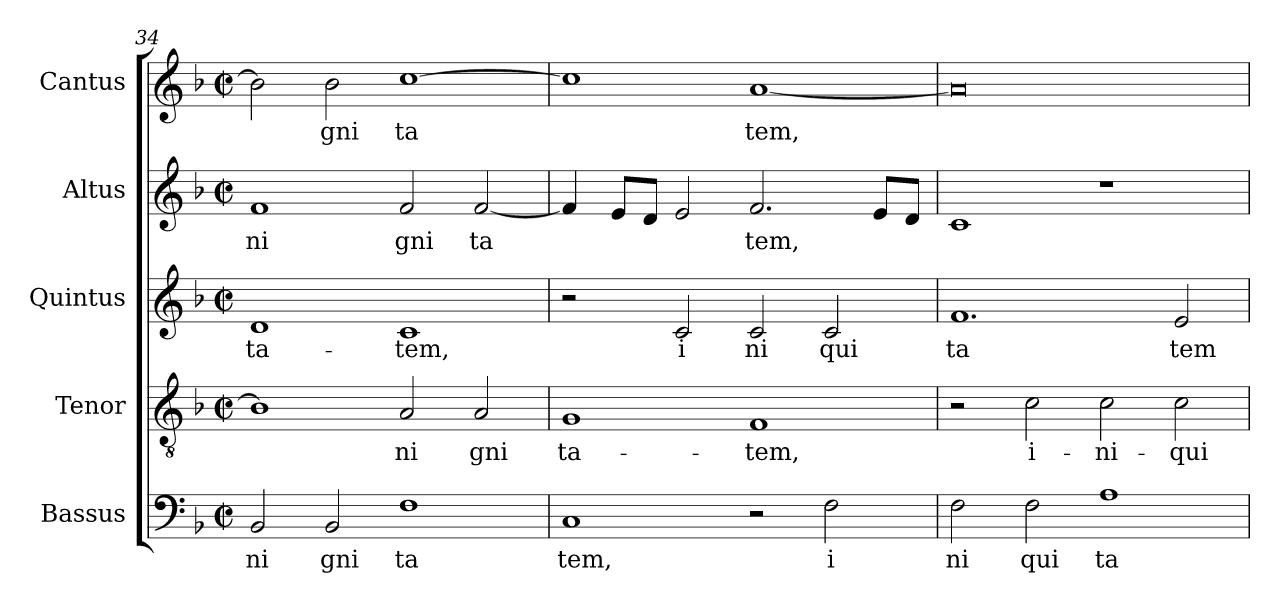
**kern	**text	**kern	**text	**kern	**text	**kern	**text	**kern	**text
*part5	*part5	*part4	*part4	*part3	*part3	*part2	*part2	*part1	*part1
*staff5	*staff5	*staff4	*staff4	*staff3	*staff3	*staff2	*staff2	*staff1	*staff1
*I"Bassus	*	*I"Tenor	*	*I"Quintus	*	*I"Altus	*	*I"Cantus	*
*clefF4	*	*clefGv2	*	*clefG2	*	*clefG2	*	*clefG2	*
*k[b-]	*	*k[b-]	*	*k[b-]	*	*k[b-]	*	*k[b-]	*
*F:	*	*F:	*	*F:	*	*F:	*	*F:	*
*M2/2	*	*M2/2	*	*M2/2	*	*M2/2	*	*M2/2	*
*met(c|)	*	*met(c|)	*	*met(c|)	*	*met(c|)	*	*met(c|)	*
=34	=34	=34	=34	=34	=34	=34	=34	=34	=34
!	!LO:LY:b:cj	!	!LO:LY:b:cj	!	!LO:LY:b:cj	!	!LO:LY:b:cj	!	!LO:LY:b:cj
2BB-/	ni	1B-]	.	1d	-ta-	1f	ni	2b-\]	.
!	!LO:LY:b:cj	!	!	!	!	!	!	!	!LO:LY:b:cj
2BB-/	gni	.	.	.	.	.	.	2b-\	gni
!	!LO:LY:b:cj	!	!LO:LY:b:cj	!	!LO:LY:b:cj	!	!LO:LY:b:cj	!	!LO:LY:b:cj
1F	ta	2A/	ni	1c	-tem,	2f/	gni	[<1cc	ta
!	!	!	!LO:LY:b:cj	!	!	!	!LO:LY:b:cj	!	!
.	.	2A/	gni	.	.	[<2f/	ta	.	.
!!LO:LB:g=z
=35	=35	=35	=35	=35	=35	=35	=35	=35	=35
!	!LO:LY:b:cj	!	!LO:LY:b:cj	!	!	!	!LO:LY:b:cj	!	!LO:LY:b:cj
1C	tem,	1G	ta-	2r	.	4f/]	.	1cc]	.
!	!	!	!	!	!	!	!LO:LY:b:cj	!	!
.	.	.	.	.	.	8e/L	.	.	.
!	!	!	!	!	!	!	!LO:LY:b:cj	!	!
.	.	.	.	.	.	8d/J	.	.	.
!	!	!	!	!	!LO:LY:b:cj	!	!LO:LY:b:cj	!	!
.	.	.	.	2c/	i	2e/	.	.	.
!	!	!	!LO:LY:b:cj	!	!LO:LY:b:cj	!	!LO:LY:b:cj	!	!LO:LY:b:cj
2r	.	1F	-tem,	2c/	ni	2.f/	tem,	[<1a	tem,
!	!LO:LY:b:cj	!	!	!	!LO:LY:b:cj	!	!	!	!
2F\	i	.	.	2c/	qui	.	.	.	.
!	!	!	!	!	!	!	!LO:LY:b:cj	!	!
.	.	.	.	.	.	8e/L	.	.	.
!	!	!	!	!	!	!	!LO:LY:b:cj	!	!
.	.	.	.	.	.	8d/J	.	.	.
=36	=36	=36	=36	=36	=36	=36	=36	=36	=36
!	!LO:LY:b:cj	!	!	!	!LO:LY:b:cj	!	!LO:LY:b:cj	!	!LO:LY:b:cj
2F\	ni	2r	.	1.f	ta	1c	.	0a]	.
!	!LO:LY:b:cj	!	!LO:LY:b:cj	!	!	!	!	!	!
2F\	qui	2c\	i-	.	.	.	.	.	.
!	!LO:LY:b:cj	!	!LO:LY:b:cj	!	!	!	!	!	!
1A	ta	2c\	-ni-	.	.	1r	.	.	.
!	!	!	!LO:LY:b:cj	!	!LO:LY:b:cj	!	!	!	!
.	.	2c\	-qui-	2e/	tem	.	.	.	.
=	=	=	=	=	=	=	=	=	=
*-	*-	*-	*-	*-	*-	*-	*-	*-	*-
